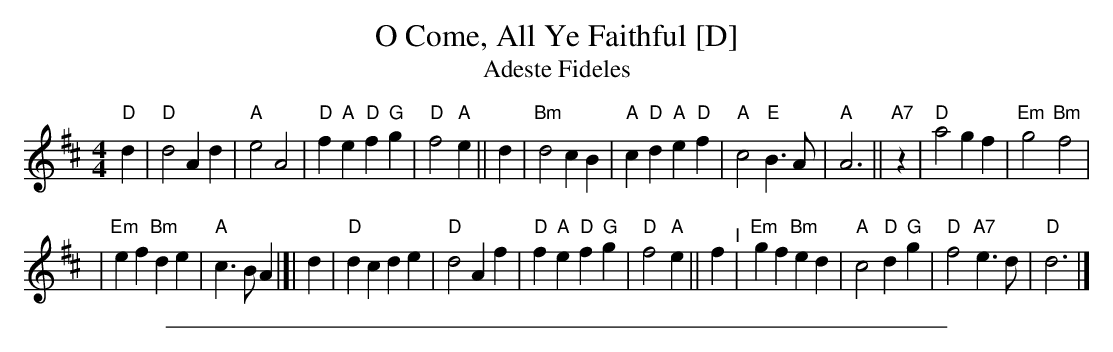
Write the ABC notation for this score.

X:1
T: O Come, All Ye Faithful [D]
T: Adeste Fideles
M: 4/4
L: 1/4
K: D
"D"d \
| "D"d2 A d | "A"e2 A2 | "D"f "A"e "D"f "G"g | "D"f2 "A"e || d | "Bm"d2 cB \
| "A"c "D"d "A"e "D"f | "A"c2 "E"B>A | "A"A3 || "A7"z | "D"a2 gf | "Em"g2 "Bm"f2 |
| "Em"e f "Bm"de | "A"c>B A |[| d | "D"dc de | "D"d2 Af | "D"f "A"e "D"f "G"g \
| "D"f2 "A"e || f "^I"| "Em"gf "Bm"ed | "A"c2 "D"d "G"g | "D"f2 "A7"e>d | "D"d3 |]
